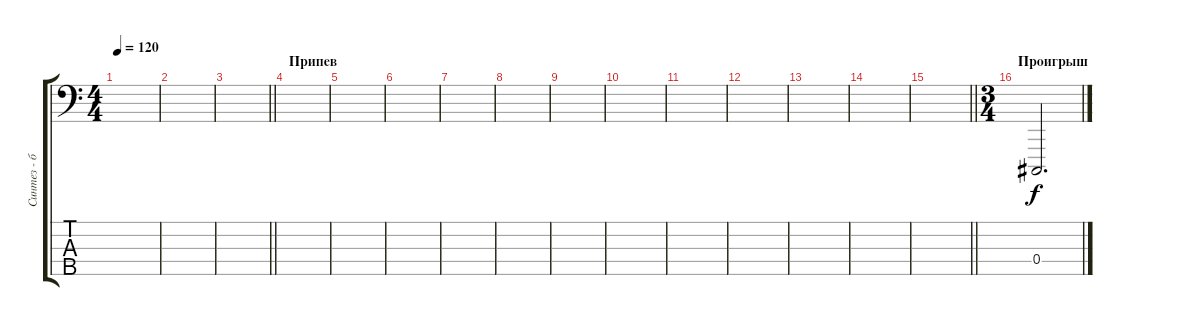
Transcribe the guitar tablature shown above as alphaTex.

\track ("Синтез - бас" "Синтез - б") {instrument tremolostrings}
\staff {score tabs}
\tuning (E2 B1 Gb1 Db1 Ab0) {hide}
\ts (4 4)
\tempo 120
\clef f4
\ks c
|
|
\barLineRight lightlight
|
\section ("" "Припев")
|
|
|
|
|
|
|
|
|
|
|
\barLineRight lightlight
|
\ts (3 4)
\section ("" "Проигрыш")
0.4.2{d}
